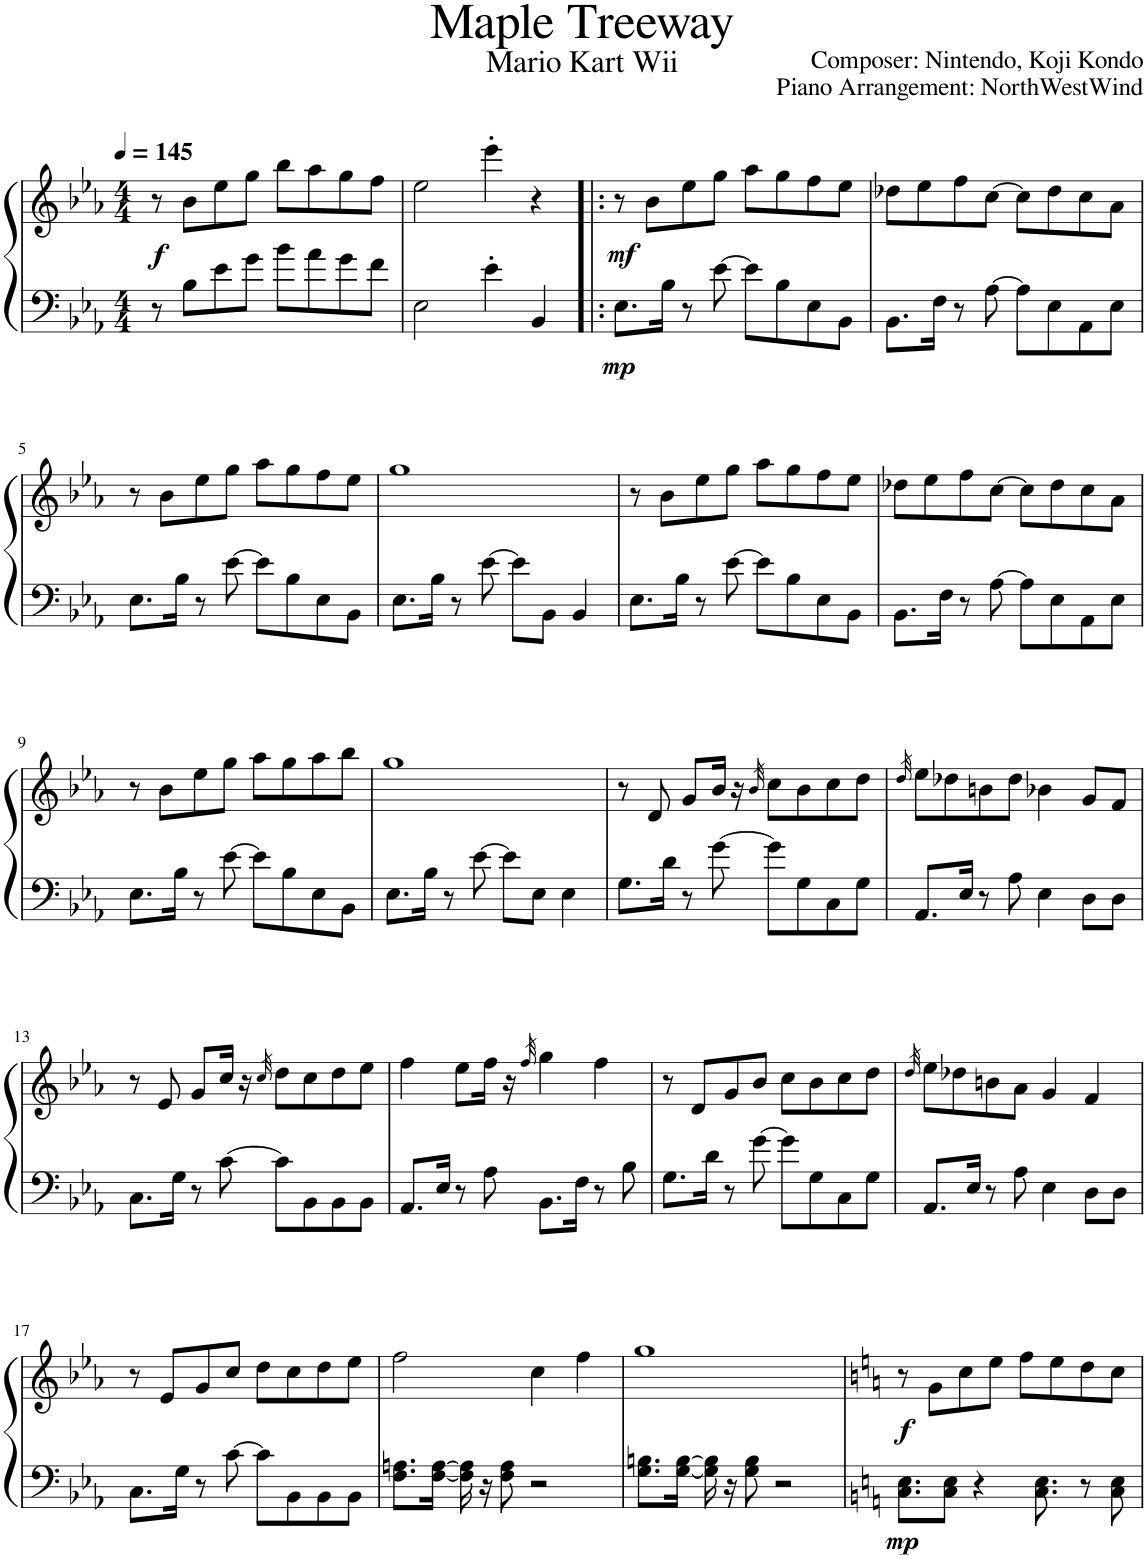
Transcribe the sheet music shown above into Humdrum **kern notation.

**kern	**kern	**dynam
*part1	*part1	*part1
*staff2	*staff1	*staff1/2
*I"鋼琴	*	*
*clefF4	*clefG2	*
*k[b-e-a-]	*k[b-e-a-]	*
*M4/4	*M4/4	*
*MM145	*MM145	*
=1	=1	=1
!	!	!LO:DY:b
8r	8r	f
8B-\L	8b-\L	.
8e-\	8ee-\	.
8g\J	8gg\J	.
8b-\L	8bb-\L	.
8a-\	8aa-\	.
8g\	8gg\	.
8f\J	8ff\J	.
=2	=2	=2
2E-\	2ee-\	.
4e-'\	4eee-'\	.
4BB-/	4r	.
=3!|:	=3!|:	=3!|:
!	!	!LO:DY:b=2
!	!	!LO:DY:n=1:b
8.E-\L	8r	mp mf
.	8b-\L	.
16B-\Jk	.	.
8r	8ee-\	.
[8e-\	8gg\J	.
8e-\L]	8aa-\L	.
8B-\	8gg\	.
8E-\	8ff\	.
8BB-\J	8ee-\J	.
=4	=4	=4
8.BB-\L	8dd-X\L	.
.	8ee-\	.
16F\Jk	.	.
8r	8ff\	.
[8A-\	[8cc\J	.
8A-\L]	8cc\L]	.
8E-\	8dd-\	.
8AA-\	8cc\	.
8E-\J	8a-\J	.
!!LO:LB:g=z
=5	=5	=5
8.E-\L	8r	.
.	8b-\L	.
16B-\Jk	.	.
8r	8ee-\	.
[8e-\	8gg\J	.
8e-\L]	8aa-\L	.
8B-\	8gg\	.
8E-\	8ff\	.
8BB-\J	8ee-\J	.
=6	=6	=6
8.E-\L	1gg	.
16B-\Jk	.	.
8r	.	.
[8e-\	.	.
8e-\L]	.	.
8BB-\J	.	.
4BB-/	.	.
=7	=7	=7
8.E-\L	8r	.
.	8b-\L	.
16B-\Jk	.	.
8r	8ee-\	.
[8e-\	8gg\J	.
8e-\L]	8aa-\L	.
8B-\	8gg\	.
8E-\	8ff\	.
8BB-\J	8ee-\J	.
=8	=8	=8
8.BB-\L	8dd-X\L	.
.	8ee-\	.
16F\Jk	.	.
8r	8ff\	.
[8A-\	[8cc\J	.
8A-\L]	8cc\L]	.
8E-\	8dd-\	.
8AA-\	8cc\	.
8E-\J	8a-\J	.
!!LO:LB:g=z
=9	=9	=9
8.E-\L	8r	.
.	8b-\L	.
16B-\Jk	.	.
8r	8ee-\	.
[8e-\	8gg\J	.
8e-\L]	8aa-\L	.
8B-\	8gg\	.
8E-\	8aa-\	.
8BB-\J	8bb-\J	.
=10	=10	=10
8.E-\L	1gg	.
16B-\Jk	.	.
8r	.	.
[8e-\	.	.
8e-\L]	.	.
8E-\J	.	.
4E-\	.	.
=11	=11	=11
8.G\L	8r	.
.	8d/	.
16d\Jk	.	.
8r	8g/L	.
[8g\	16b-/Jk	.
.	16r	.
.	32qb-/	.
8g\L]	8cc\L	.
8G\	8b-\	.
8C\	8cc\	.
8G\J	8dd\J	.
=12	=12	=12
.	32qdd/	.
8.AA-/L	8ee-\L	.
.	8dd-X\	.
16E-/Jk	.	.
8r	8bn\	.
8A-\	8dd-\J	.
4E-\	4b-X\	.
8D\L	8g/L	.
8D\J	8f/J	.
!!LO:LB:g=z
=13	=13	=13
8.C\L	8r	.
.	8e-/	.
16G\Jk	.	.
8r	8g/L	.
[8c\	16cc/Jk	.
.	16r	.
.	32qcc/	.
8c\L]	8dd\L	.
8BB-\	8cc\	.
8BB-\	8dd\	.
8BB-\J	8ee-\J	.
=14	=14	=14
8.AA-/L	4ff\	.
16E-/Jk	.	.
8r	8ee-\L	.
8A-\	16ff\Jk	.
.	16r	.
.	32qff/	.
8.BB-\L	4gg\	.
16F\Jk	.	.
8r	4ff\	.
8B-\	.	.
=15	=15	=15
8.G\L	8r	.
.	8d/L	.
16d\Jk	.	.
8r	8g/	.
[8g\	8b-/J	.
8g\L]	8cc\L	.
8G\	8b-\	.
8C\	8cc\	.
8G\J	8dd\J	.
=16	=16	=16
.	32qdd/	.
8.AA-/L	8ee-\L	.
.	8dd-X\	.
16E-/Jk	.	.
8r	8bn\	.
8A-\	8a-\J	.
4E-\	4g/	.
8D\L	4f/	.
8D\J	.	.
!!LO:LB:g=z
=17	=17	=17
8.C\L	8r	.
.	8e-/L	.
16G\Jk	.	.
8r	8g/	.
[8c\	8cc/J	.
8c\L]	8dd\L	.
8BB-\	8cc\	.
8BB-\	8dd\	.
8BB-\J	8ee-\J	.
=18	=18	=18
8.F\ 8.An\L	2ff\	.
[16F\ [16A\Jk	.	.
16F\] 16A\]	.	.
16r	.	.
8F\ 8A\	.	.
2r	4cc\	.
.	4ff\	.
=19	=19	=19
8.G\ 8.Bn\L	1gg	.
[16G\ [16B\Jk	.	.
16G\] 16B\]	.	.
16r	.	.
8G\ 8B\	.	.
2r	.	.
=20	=20	=20
*k[]	*k[]	*
!	!	!LO:DY:b=2
!	!	!LO:DY:n=1:b
8.C\ 8.E\L	8r	mp f
.	8g\L	.
8C\ 8E\J	.	.
.	8cc\	.
4r	.	.
.	8ee\J	.
.	8ff\L	.
8.C\ 8.E\	.	.
.	8ee\	.
8r	8dd\	.
8C\ 8E\	8cc\J	.
=	=	=
*-	*-	*-
